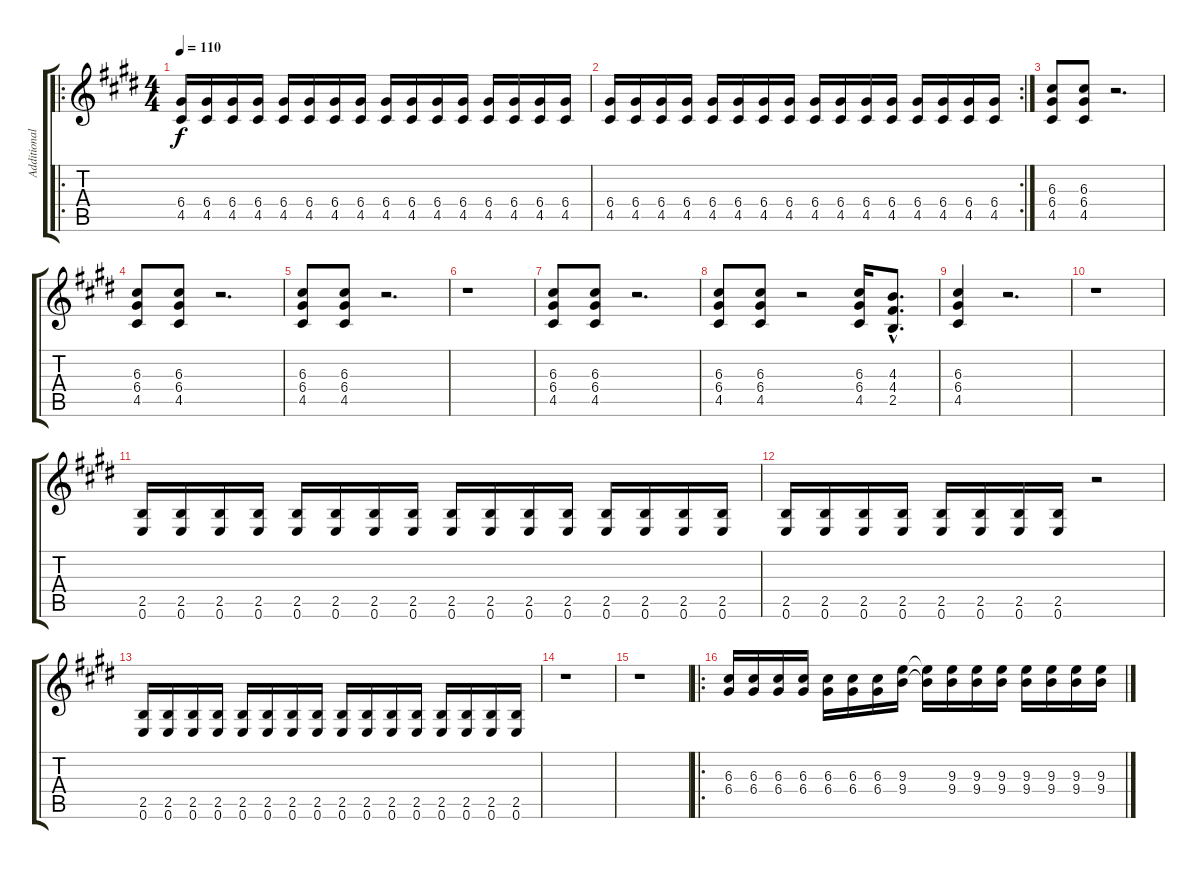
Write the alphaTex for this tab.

\track ("Additional Guitar" "Additional") {instrument overdrivenguitar}
\staff {score tabs}
\tuning (E4 B3 G3 D3 A2 E2) {hide}
\ro
\ts (4 4)
\tempo 110
\clef g2
\ks c#minor
(6.4 4.5).16{dy f} (6.4 4.5).16 (6.4 4.5).16 (6.4 4.5).16 (6.4 4.5).16 (6.4 4.5).16 (6.4 4.5).16 (6.4 4.5).16 (6.4 4.5).16 (6.4 4.5).16 (6.4 4.5).16 (6.4 4.5).16 (6.4 4.5).16 (6.4 4.5).16 (6.4 4.5).16 (6.4 4.5).16 |
\rc 2
(6.4 4.5).16 (6.4 4.5).16 (6.4 4.5).16 (6.4 4.5).16 (6.4 4.5).16 (6.4 4.5).16 (6.4 4.5).16 (6.4 4.5).16 (6.4 4.5).16 (6.4 4.5).16 (6.4 4.5).16 (6.4 4.5).16 (6.4 4.5).16 (6.4 4.5).16 (6.4 4.5).16 (6.4 4.5).16 |
(6.3 6.4 4.5).8 (6.3 6.4 4.5).8 r.2{d} |
(6.3 6.4 4.5).8 (6.3 6.4 4.5).8 r.2{d} |
(6.3 6.4 4.5).8 (6.3 6.4 4.5).8 r.2{d} |
r.1 |
(6.3 6.4 4.5).8 (6.3 6.4 4.5).8 r.2{d} |
(6.3 6.4 4.5).8 (6.3 6.4 4.5).8 r.2 (6.3 6.4 4.5).16 (4.3{hac} 4.4{hac} 2.5{hac}).8{d} |
(6.3 6.4 4.5).4 r.2{d} |
r.1 |
(2.5 0.6).16 (2.5 0.6).16 (2.5 0.6).16 (2.5 0.6).16 (2.5 0.6).16 (2.5 0.6).16 (2.5 0.6).16 (2.5 0.6).16 (2.5 0.6).16 (2.5 0.6).16 (2.5 0.6).16 (2.5 0.6).16 (2.5 0.6).16 (2.5 0.6).16 (2.5 0.6).16 (2.5 0.6).16 |
(2.5 0.6).16 (2.5 0.6).16 (2.5 0.6).16 (2.5 0.6).16 (2.5 0.6).16 (2.5 0.6).16 (2.5 0.6).16 (2.5 0.6).16 r.2 |
(2.5 0.6).16 (2.5 0.6).16 (2.5 0.6).16 (2.5 0.6).16 (2.5 0.6).16 (2.5 0.6).16 (2.5 0.6).16 (2.5 0.6).16 (2.5 0.6).16 (2.5 0.6).16 (2.5 0.6).16 (2.5 0.6).16 (2.5 0.6).16 (2.5 0.6).16 (2.5 0.6).16 (2.5 0.6).16 |
r.1 |
r.1 |
\ro
(6.3 6.4).16 (6.3 6.4).16 (6.3 6.4).16 (6.3 6.4).16 (6.3 6.4).16 (6.3 6.4).16 (6.3 6.4).16 (9.3 9.4).16 (9.3{t} 9.4{t}).16 (9.3 9.4).16 (9.3 9.4).16 (9.3 9.4).16 (9.3 9.4).16 (9.3 9.4).16 (9.3 9.4).16 (9.3 9.4).16
